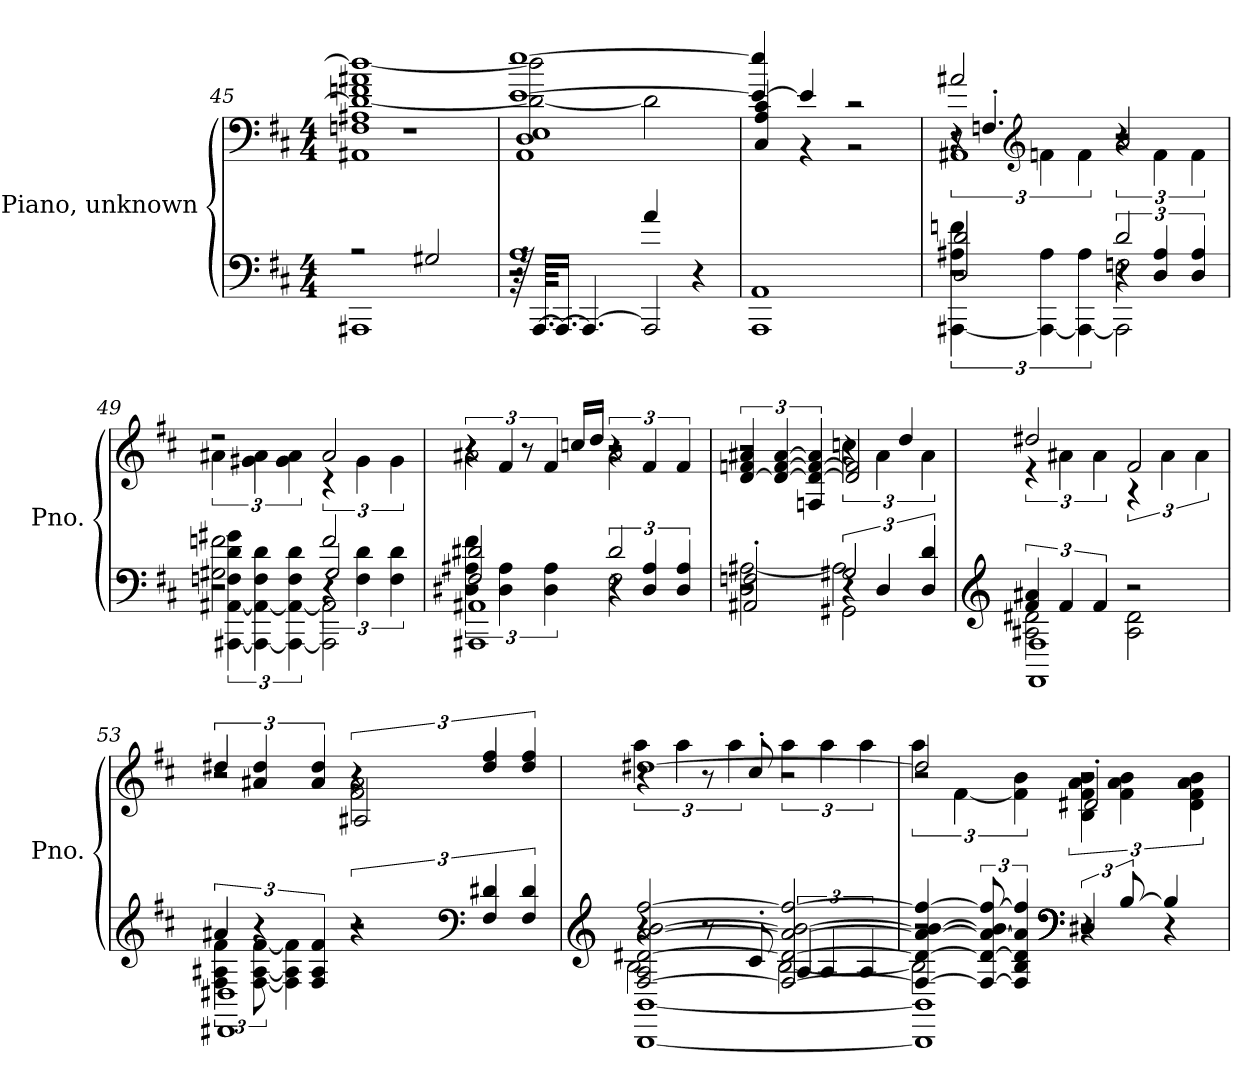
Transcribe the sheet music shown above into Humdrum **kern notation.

**kern	**kern
*part1	*part1
*staff2	*staff1
*I"Piano, unknown	*
*I'Pno.	*
*clefF4	*clefF4
*k[f#c#]	*k[f#c#]
*M4/4	*M4/4
=45	=45
*^	*^
*	*	*	*^
2r	1AAA#X	1r	1d_ 1dd_	1AA#X 1Fn 1A#X 1fn 1a#X
2G#X/	.	.	.	.
!!LO:LB:g=z	!!	!!
=46	=46	=46	=46	=46
*	*^	*	*	*
2r	1A	128r	[1e [1ee	2d\_ 2dd\]	1AA 1D 1E
.	.	[64.AAA/KKLL	.	.	.
.	.	16.AAA/JJ_	.	.	.
.	.	4.AAA/_	.	.	.
4a/	.	2AAA/]	.	2d\]	.
4r	.	.	.	.	.
*v	*v	*v	*	*	*
*	*	*v	*v
=47	=47	=47
1AAA 1AA	4e/_ 4ee/]	4C#/ 4A/ 4c#/
.	4e/]	4r
.	2r	2r
=48	=48	=48
*^	*^	*
*	*^	*	*	*^
*	*	*^	*	*	*	*
2r	[6AAA#X\ 6A#X\ 6fn\	2D/ 2d/	2r	2a#X/	6r	8r	1AA#X
.	.	.	.	.	.	4.Fn'/	.
*	*	*	*	*clefG2	*	*	*
.	6AAA#\_ 6A#\	.	.	.	6fn\	.	.
.	6AAA#\_ 6A#\	.	.	.	6f\	.	.
2d/	2AAA#\]	6r	2Fn\	2a#/	6r	2r	.
.	.	6D/ 6A#/	.	.	6f\	.	.
.	.	6D/ 6A#/	.	.	6f\	.	.
*	*	*	*	*	*v	*v	*v
=49	=49	=49	=49	=49	=49
2r	2G#X\ 2fn\	2r	[6AAA#X\ [6AA#X\ 6Fn\ 6d\ 6g#X\	2r	6a#X\
.	.	.	6AAA#\_ 6AA#\_ 6F\ 6d\	.	6g#X\ 6a#\
.	.	.	6AAA#\_ 6AA#\_ 6F\ 6d\	.	6g#\ 6a#\
2f/	6r	2G#/	2AAA#\] 2AA#\]	2a#/	6r
.	6F\ 6d\	.	.	.	6g#\
.	6F\ 6d\	.	.	.	6g#\
!!LO:LB:g=z
=50	=50	=50	=50	=50	=50
*	*	*	*	*	*^
2r	6D#X\ 6A#X\ 6f#\	2F#/ 2d#X/	1AAA#X 1AA#X	4r	2a#X\	6r
.	6D#\ 6A#\	.	.	.	.	6f#/
.	.	.	.	8r	.	.
.	6D#\ 6A#\	.	.	.	.	6f#/
.	.	.	.	16ccn/LL	.	.
.	.	.	.	16dd/JJ	.	.
2d#/	2F#\	6r	.	2r	2a#\	6r
.	.	6D#/ 6A#/	.	.	.	6f#/
.	.	6D#/ 6A#/	.	.	.	6f#/
=51	=51	=51	=51	=51	=51	=51
2r	2D\ [2A#X\	2AA#X/' 2Fn/'	2r	2r	2r	[6d/ 6fn/ 6a#X/
.	.	.	.	.	.	6d/_ [6f/ [6a#/
.	.	.	.	.	.	6Fn/ 6d/_ 6f/_ 6a#/]
2G#X/	2A#\]	6r	2GG#X\	4r	6ccn\	2d/] 2f/]
.	.	6D/	.	.	6a#\	.
.	.	.	.	4dd/	.	.
.	.	6D/ 6d/	.	.	6a#\	.
*v	*v	*v	*v	*	*	*
*	*v	*v	*v
=52	=52
*clefG2	*
*^	*^
*	*^	*	*
6f#/ 6a#X/	2A#X\ 2d#X\	1FF# 1F#	2dd#X/	6r
6f#/	.	.	.	6a#X\
6f#/	.	.	.	6a#\
2r	2A#\ 2d#\	.	2f#/	6r
.	.	.	.	6a#\
.	.	.	.	6a#\
!!LO:PB:g=z
=53	=53	=53	=53	=53
*	*	*	*	*^
6a#X/	6F#\ 6A#X\ 6f#\	1DD#X 1D#X	6dd#X/	2r	2r
6r	[12F#\ [12A#\ [12f#\	.	6a#X/ 6dd#/	.	.
.	4F#\] 4A#\] 4f#\]	.	.	.	.
6F#/ 6A#/ 6f#/	.	.	6a#/ 6dd#/	.	.
6r	2r	.	6r	2f#\ 2a#\	2A#X/
*clefF4	*	*	*	*	*
6F#/ 6d#X/	.	.	6dd#/ 6ff#/	.	.
6F#/ 6d#/	.	.	6dd#/ 6ff#/	.	.
*v	*v	*v	*	*	*
=54	=54	=54	=54
*clefG2	*	*	*
*^	*	*	*
*	*^	*	*	*
*	*	*^	*	*	*
[2F#/ 2A/ [2d#X/ [2a/ [2b/ [2ff#/	2B\	4r	[1BBB [1BB	[1dd#X	6aa\	4r
.	.	.	.	.	6aa\	.
.	.	8r	.	.	.	8r
.	.	.	.	.	6aa\	.
.	.	8c#'/	.	.	.	8cc#'/
2F#/_ 2d#/_ 2a/_ 2b/_ 2ff#/_	[2B\	6A/	.	.	6aa\	2r
.	.	6A/	.	.	6aa\	.
.	.	6A/	.	.	6aa\	.
!!LO:LB:g=z	!!	!!
=55	=55	=55	=55	=55	=55	=55
4F#/_ 4d#/_ 4a/_ 4b/_ 4ff#/_	2B\]	2r	1BBB] 1BB]	2dd#/]	6aa\	2r
.	.	.	.	.	[6f#\	.
12F#/_ 12d#/_ 12a/_ 12b/] 12ff#/_	.	.	.	.	.	.
6F#/] 6B/ 6d#/] 6a/] 6ff#/]	.	.	.	.	6f#\] 6b\	.
*clefF4	*	*	*	*	*	*
6r	2r	4D#X/	.	2r	6B\ 6f#\ 6a\ 6b\	2d#X'/
[12B/	.	.	.	.	6f#\ 6a\ 6b\	.
4B/]	.	4r	.	.	.	.
.	.	.	.	.	6d#\ 6f#\ 6a\ 6b\	.
*v	*v	*v	*v	*	*	*
*	*v	*v	*v
=	=
*-	*-
